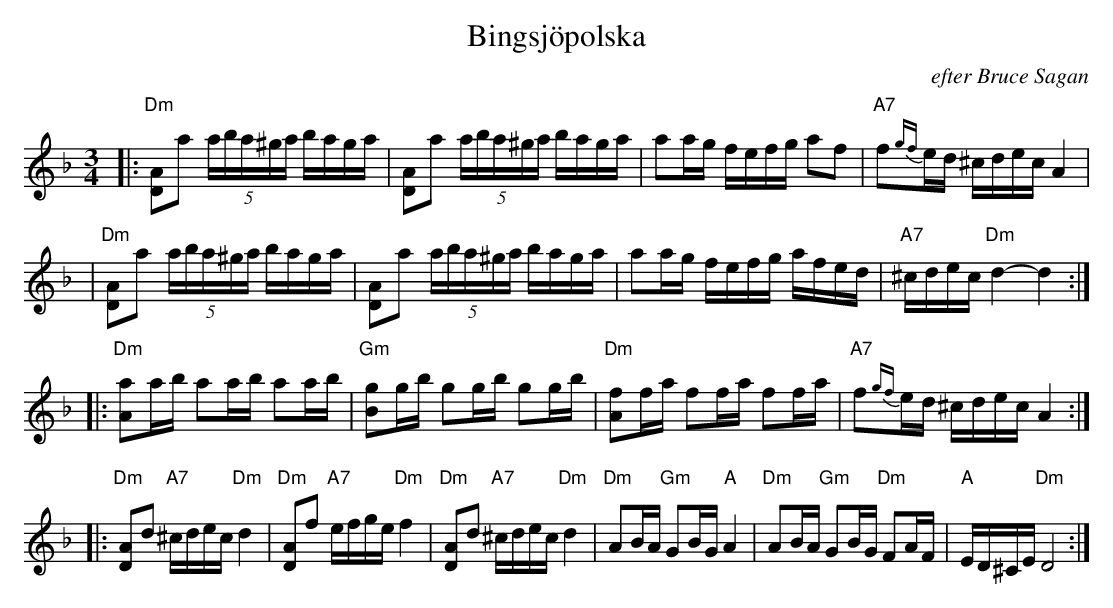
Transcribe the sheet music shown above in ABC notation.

X:1
T: Bingsj\"opolska
O: efter Bruce Sagan
M: 3/4
L: 1/16
K: Dm
|: "Dm"[A2D2]a2 (5aba^ga baga | [A2D2]a2 (5aba^ga baga | a2ag fefg a2f2 | "A7"f2{gf}ed ^cdec A4 |
|  "Dm"[A2D2]a2 (5aba^ga baga | [A2D2]a2 (5aba^ga baga | a2ag fefg afed | "A7"^cdec "Dm"d4- d4 :|
|: "Dm"[a2A2]ab a2ab a2ab | "Gm"[g2B2]gb g2gb g2gb \
| "Dm"[f2A2]fa f2fa f2fa | "A7"f2{gf}ed ^cdec A4 :|
|: "Dm"[A2D2]d2 "A7"^cdec "Dm"d4 | "Dm"[A2D2]f2 "A7"efge "Dm"f4 \
|  "Dm"[A2D2]d2 "A7"^cdec "Dm"d4 | "Dm"A2BA "Gm"G2BG "A"A4 \
| "Dm"A2BA "Gm"G2BG "Dm"F2AF | "A"ED^CE "Dm"D8 :|
